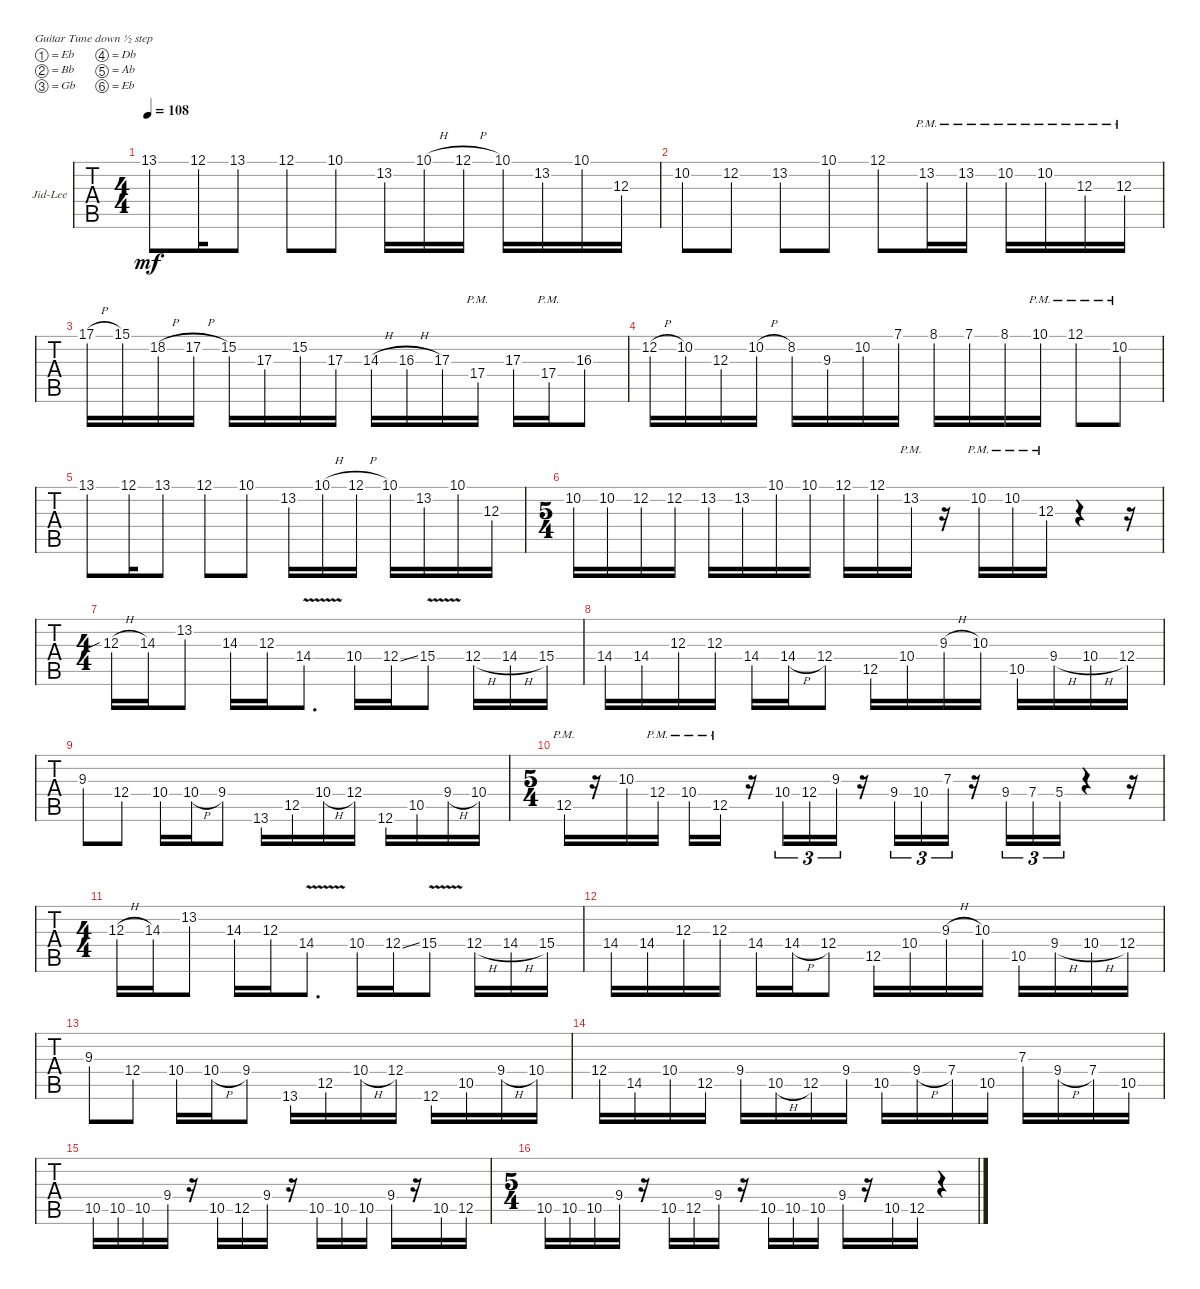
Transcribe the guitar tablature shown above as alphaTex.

\defaultSystemsLayout 4
\bracketExtendMode groupsimilarinstruments
\firstSystemTrackNameOrientation horizontal
\otherSystemsTrackNameOrientation horizontal
\track ("Jid-Lee" "Jid-Lee") {instrument distortionguitar}
\staff {tabs}
\tuning (Eb4 Bb3 Gb3 Db3 Ab2 Eb2)
\ts (4 4)
\tempo 108
\clef g2
\ks c
13.1.8{dy mf} 12.1.16 13.1.8 12.1.8 10.1.8 13.2.16 10.1{h}.16 12.1{h}.16 10.1.16 13.2.16 10.1.16 12.3.16 |
10.2.8 12.2.8 13.2.8 10.1.8 12.1.8 13.2{pm}.16 13.2{pm}.16 10.2{pm}.16 10.2{pm}.16 12.3{pm}.16 12.3{pm}.16 |
17.1{h}.16 15.1.16 18.2{h}.16 17.2{h}.16 15.2.16 17.3.16 15.2.16 17.3.16 14.3{h}.16 16.3{h}.16 17.3.16 17.4{pm}.16 17.3.16 17.4{pm}.16 16.3.8 |
12.2{h}.16 10.2.16 12.3.16 10.2{h}.16 8.2.16 9.3.16 10.2.16 7.1.16 8.1.16 7.1.16 8.1.16 10.1{pm}.16 12.1{pm}.8 10.2{pm}.8 |
13.1.8 12.1.16 13.1.8 12.1.8 10.1.8 13.2.16 10.1{h}.16 12.1{h}.16 10.1.16 13.2.16 10.1.16 12.3.16 |
\ts (5 4)
10.2.16 10.2.16 12.2.16 12.2.16 13.2.16 13.2.16 10.1.16 10.1.16 12.1.16 12.1.16 13.2{pm}.16 r.16 10.2{pm}.16 10.2{pm}.16 12.3{pm}.16 r.4 r.16 |
\ts (4 4)
12.3{sib h}.16 14.3.16 13.2.8 14.3.16 12.3.16 14.4{v}.8{d} 10.4.16 12.4{ss}.16 15.4{v}.8 12.4{h}.16 14.4{h}.16 15.4.16 |
14.4.16 14.4.16 12.3.16 12.3.16 14.4.16 14.4{h}.16 12.4.8 12.5.16 10.4.16 9.3{h}.16 10.3.16 10.5.16 9.4{h}.16 10.4{h}.16 12.4.16 |
9.3.8 12.4.8 10.4.16 10.4{h}.16 9.4.8 13.6.16 12.5.16 10.4{h}.16 12.4.16 12.6.16 10.5.16 9.4{h}.16 10.4.16 |
\ts (5 4)
12.5{pm}.16 r.16 10.3.16 12.4{pm}.16 10.4{pm}.16 12.5{pm}.16 r.16 10.4.16{tu (3 2)} 12.4.16{tu (3 2)} 9.3.16{tu (3 2)} r.16 9.4.16{tu (3 2)} 10.4.16{tu (3 2)} 7.3.16{tu (3 2)} r.16 9.4.16{tu (3 2)} 7.4.16{tu (3 2)} 5.4.16{tu (3 2)} r.4 r.16 |
\ts (4 4)
12.3{h}.16 14.3.16 13.2.8 14.3.16 12.3.16 14.4{v}.8{d} 10.4.16 12.4{ss}.16 15.4{v}.8 12.4{h}.16 14.4{h}.16 15.4.16 |
14.4.16 14.4.16 12.3.16 12.3.16 14.4.16 14.4{h}.16 12.4.8 12.5.16 10.4.16 9.3{h}.16 10.3.16 10.5.16 9.4{h}.16 10.4{h}.16 12.4.16 |
9.3.8 12.4.8 10.4.16 10.4{h}.16 9.4.8 13.6.16 12.5.16 10.4{h}.16 12.4.16 12.6.16 10.5.16 9.4{h}.16 10.4.16 |
12.4.16 14.5.16 10.4.16 12.5.16 9.4.16 10.5{h}.16 12.5.16 9.4.16 10.5.16 9.4{h}.16 7.4.16 10.5.16 7.3.16 9.4{h}.16 7.4.16 10.5.16 |
10.5.16 10.5.16 10.5.16 9.4.16 r.16 10.5.16 12.5.16 9.4.16 r.16 10.5.16 10.5.16 10.5.16 9.4.16 r.16 10.5.16 12.5.16 |
\ts (5 4)
10.5.16 10.5.16 10.5.16 9.4.16 r.16 10.5.16 12.5.16 9.4.16 r.16 10.5.16 10.5.16 10.5.16 9.4.16 r.16 10.5.16 12.5.16 r.4
